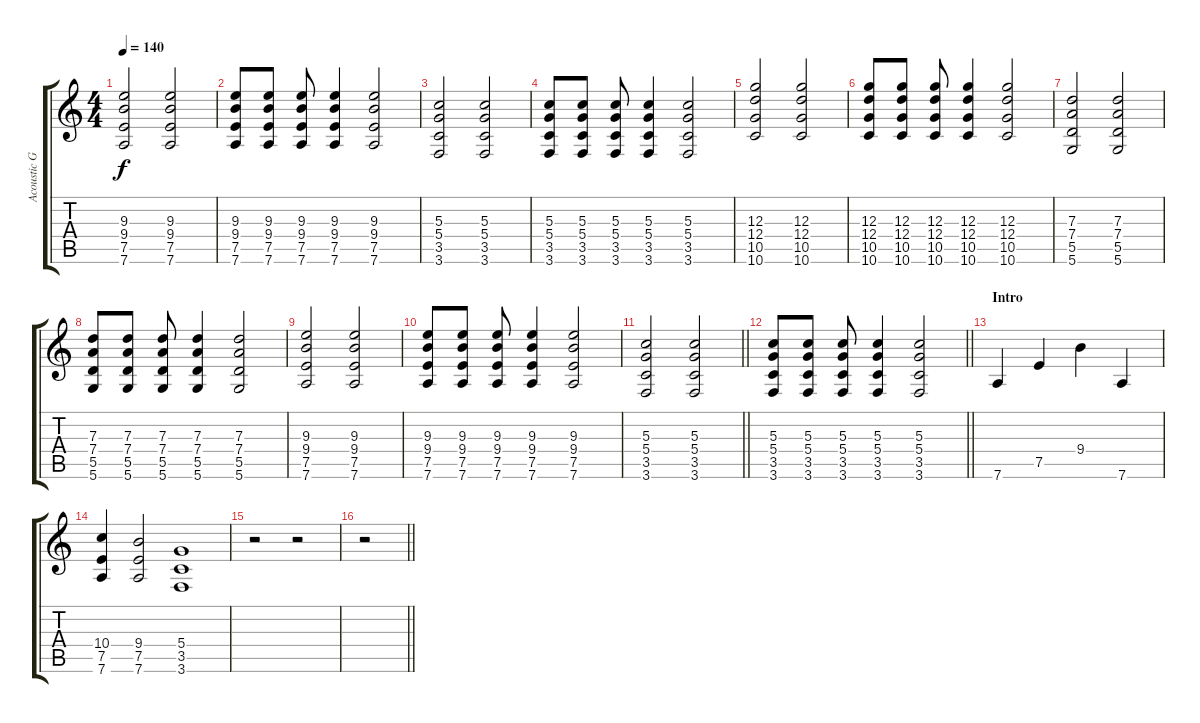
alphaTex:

\track ("Acoustic Guitar" "Acoustic G") {instrument acousticguitarsteel}
\staff {score tabs}
\tuning (E4 B3 G3 D3 A2 D2) {hide}
\ts (4 4)
\tempo 140
\clef g2
\ks c
(9.3 9.4 7.5 7.6).2{dy f} (9.3 9.4 7.5 7.6).2 |
(9.3 9.4 7.5 7.6).8 (9.3 9.4 7.5 7.6).8 (9.3 9.4 7.5 7.6).8 (9.3 9.4 7.5 7.6).4 (9.3 9.4 7.5 7.6).2 |
(5.3 5.4 3.5 3.6).2 (5.3 5.4 3.5 3.6).2 |
(5.3 5.4 3.5 3.6).8 (5.3 5.4 3.5 3.6).8 (5.3 5.4 3.5 3.6).8 (5.3 5.4 3.5 3.6).4 (5.3 5.4 3.5 3.6).2 |
(12.3 12.4 10.5 10.6).2 (12.3 12.4 10.5 10.6).2 |
(12.3 12.4 10.5 10.6).8 (12.3 12.4 10.5 10.6).8 (12.3 12.4 10.5 10.6).8 (12.3 12.4 10.5 10.6).4 (12.3 12.4 10.5 10.6).2 |
(7.3 7.4 5.5 5.6).2 (7.3 7.4 5.5 5.6).2 |
(7.3 7.4 5.5 5.6).8 (7.3 7.4 5.5 5.6).8 (7.3 7.4 5.5 5.6).8 (7.3 7.4 5.5 5.6).4 (7.3 7.4 5.5 5.6).2 |
(9.3 9.4 7.5 7.6).2 (9.3 9.4 7.5 7.6).2 |
(9.3 9.4 7.5 7.6).8 (9.3 9.4 7.5 7.6).8 (9.3 9.4 7.5 7.6).8 (9.3 9.4 7.5 7.6).4 (9.3 9.4 7.5 7.6).2 |
\barLineRight lightlight
(5.3 5.4 3.5 3.6).2 (5.3 5.4 3.5 3.6).2 |
\section ("" "")
\barLineRight lightlight
(5.3 5.4 3.5 3.6).8 (5.3 5.4 3.5 3.6).8 (5.3 5.4 3.5 3.6).8 (5.3 5.4 3.5 3.6).4 (5.3 5.4 3.5 3.6).2 |
\section ("" "Intro")
7.6.4 7.5.4 9.4.4 7.6.4 |
(10.4 7.5 7.6).4 (9.4 7.5 7.6).2 (5.4 3.5 3.6).1 |
r.2 r.2 |
\barLineRight lightlight
r.2
